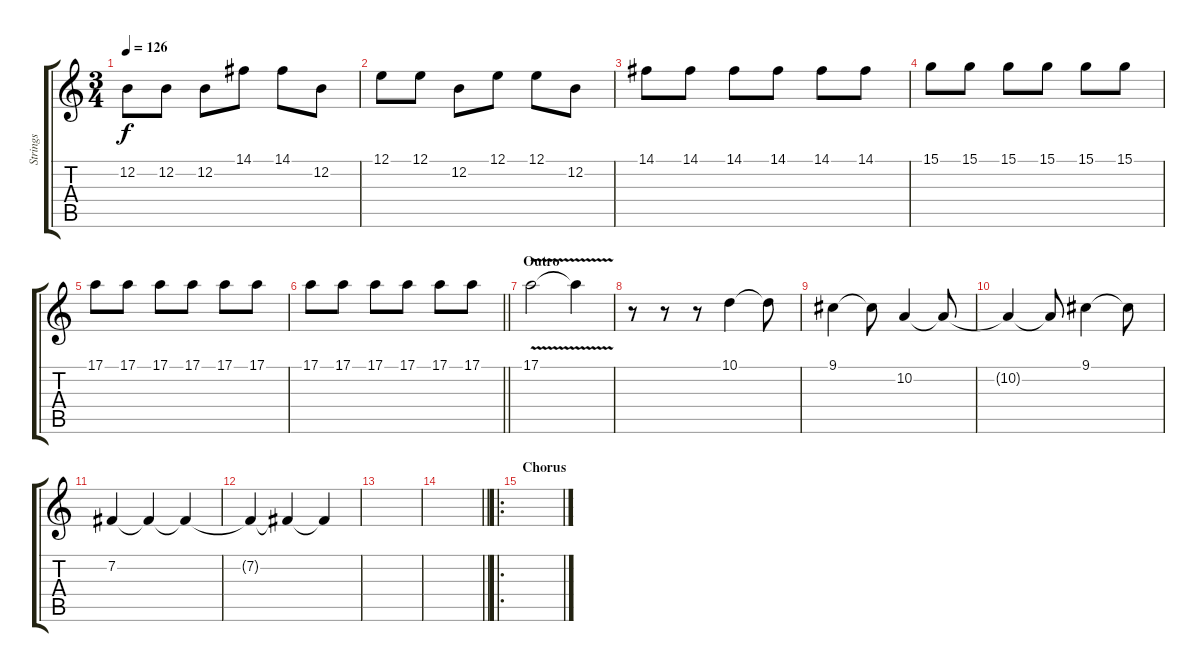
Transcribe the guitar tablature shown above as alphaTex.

\track ("Strings" "Strings") {instrument stringensemble1}
\staff {score tabs}
\tuning (E4 B3 G3 D3 A2 D2) {hide}
\ts (3 4)
\tempo 126
\clef g2
\ks c
12.2.8{dy f} 12.2.8 12.2.8 14.1.8 14.1.8 12.2.8 |
12.1.8 12.1.8 12.2.8 12.1.8 12.1.8 12.2.8 |
14.1.8 14.1.8 14.1.8 14.1.8 14.1.8 14.1.8 |
15.1.8 15.1.8 15.1.8 15.1.8 15.1.8 15.1.8 |
17.1.8 17.1.8 17.1.8 17.1.8 17.1.8 17.1.8 |
\barLineRight lightlight
17.1.8 17.1.8 17.1.8 17.1.8 17.1.8 17.1.8 |
\section ("" "Outro")
17.1{v}.2 17.1{t}.4 |
r.8 r.8 r.8 10.1.4{volume 12} 10.1{t}.8 |
9.1.4 9.1{t}.8 10.2.4 10.2{t}.8 |
10.2{t}.4 10.2{t}.8 9.1.4 9.1{t}.8 |
7.2.4 7.2{t}.4 7.2{t}.4 |
7.2{t}.4 7.2{t}.4 7.2{t}.4 |
|
\barLineRight lightlight
|
\ro
\section ("" "Chorus")
